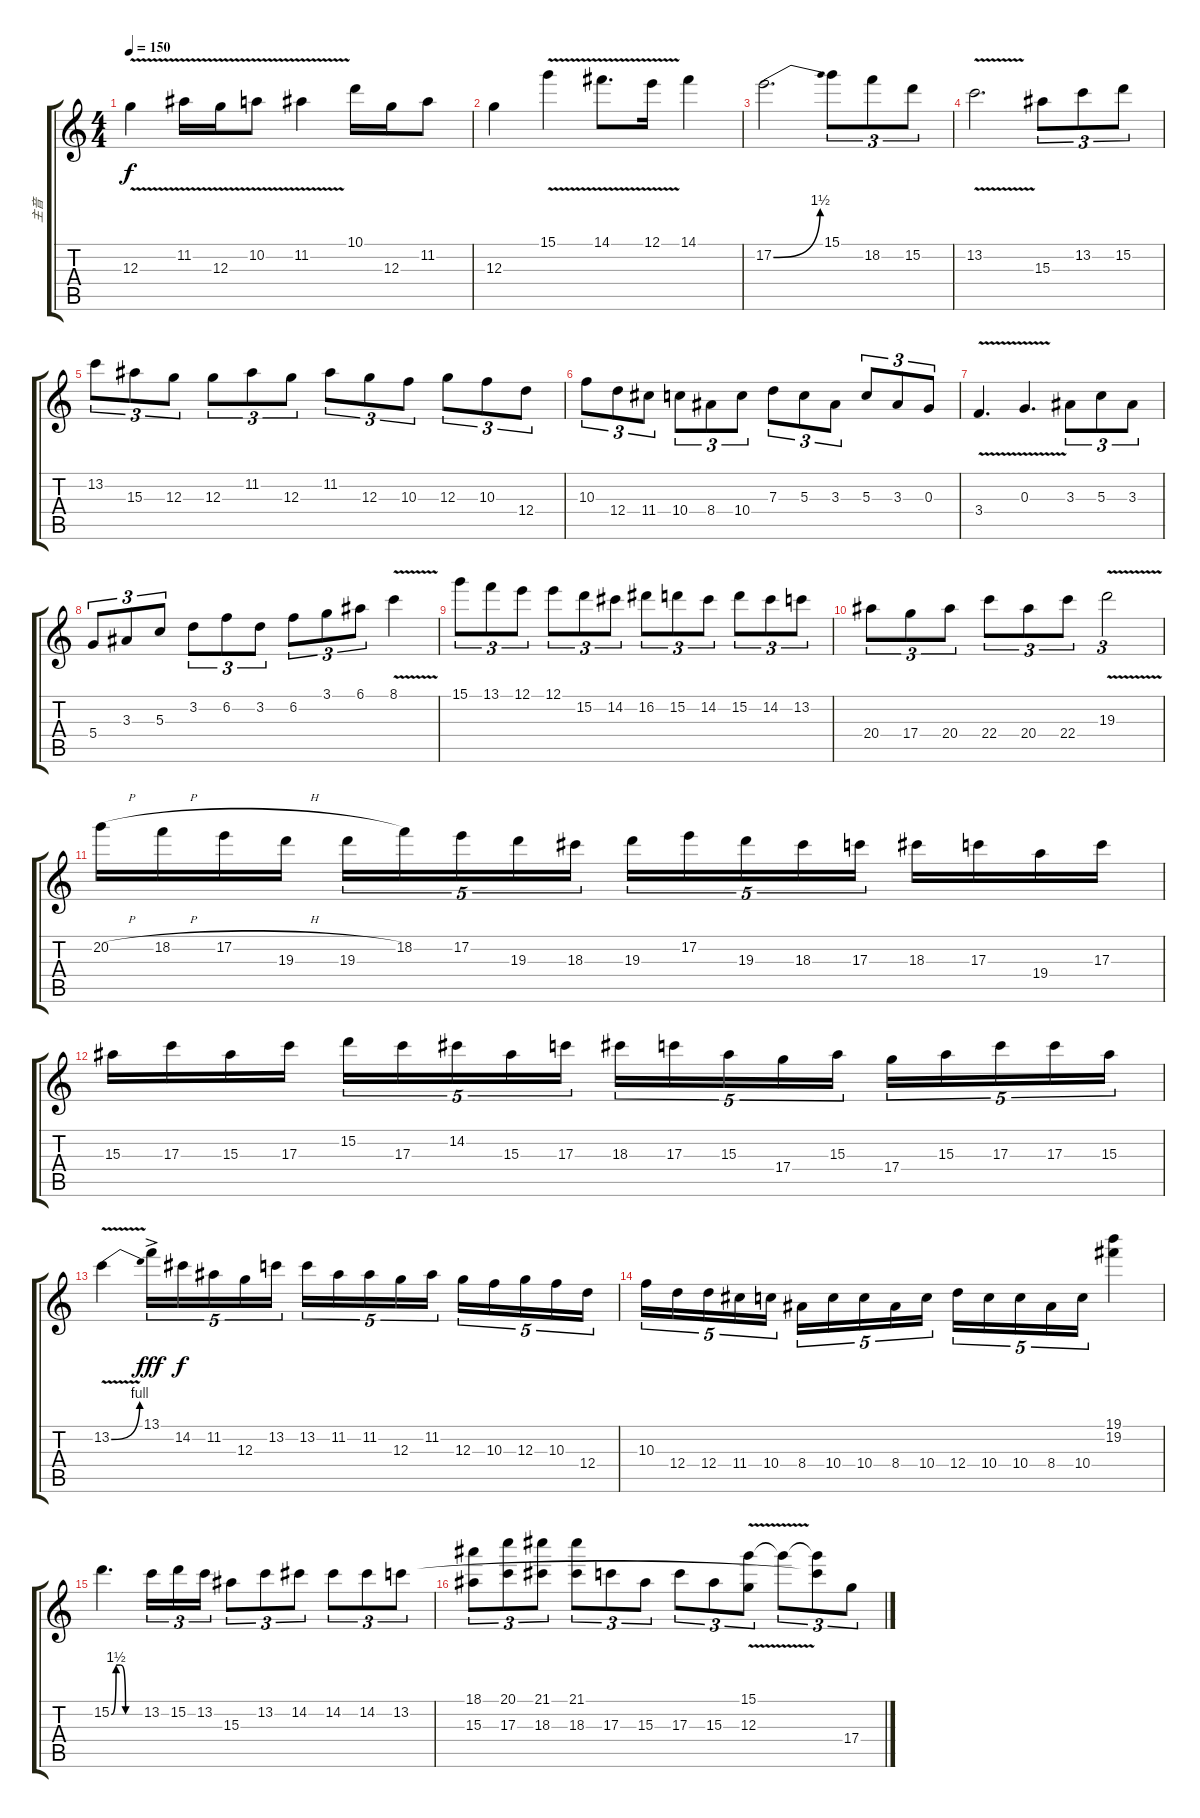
\track ("主音" "主音") {instrument overdrivenguitar}
\staff {score tabs}
\tuning (E4 B3 G3 D3 A2 E2) {hide}
\ts (4 4)
\tempo 150
\clef g2
\ks c
12.3{v}.4{dy f} 11.2{v}.16 12.3{v}.16 10.2{v}.8 11.2{v}.4 10.1.16 12.3.16 11.2.8 |
12.3.4 15.1{v}.4 14.1{v}.8{d} 12.1{v}.16 14.1.4 |
17.2{be (bend 0 0 60 6)}.2{d} 15.1.8{tu (3 2)} 18.2.8{tu (3 2)} 15.2.8{tu (3 2)} |
13.2{v}.2{d} 15.3.8{tu (3 2)} 13.2.8{tu (3 2)} 15.2.8{tu (3 2)} |
13.2.8{tu (3 2)} 15.3.8{tu (3 2)} 12.3.8{tu (3 2)} 12.3.8{tu (3 2)} 11.2.8{tu (3 2)} 12.3.8{tu (3 2)} 11.2.8{tu (3 2)} 12.3.8{tu (3 2)} 10.3.8{tu (3 2)} 12.3.8{tu (3 2)} 10.3.8{tu (3 2)} 12.4.8{tu (3 2)} |
10.3.8{tu (3 2)} 12.4.8{tu (3 2)} 11.4.8{tu (3 2)} 10.4.8{tu (3 2)} 8.4.8{tu (3 2)} 10.4.8{tu (3 2)} 7.3.8{tu (3 2)} 5.3.8{tu (3 2)} 3.3.8{tu (3 2)} 5.3.8{tu (3 2)} 3.3.8{tu (3 2)} 0.3.8{tu (3 2)} |
3.4{v}.4{d} 0.3{v}.4{d} 3.3.8{tu (3 2)} 5.3.8{tu (3 2)} 3.3.8{tu (3 2)} |
5.4.8{tu (3 2)} 3.3.8{tu (3 2)} 5.3.8{tu (3 2)} 3.2.8{tu (3 2)} 6.2.8{tu (3 2)} 3.2.8{tu (3 2)} 6.2.8{tu (3 2)} 3.1.8{tu (3 2)} 6.1.8{tu (3 2)} 8.1{v}.4 |
15.1.8{tu (3 2)} 13.1.8{tu (3 2)} 12.1.8{tu (3 2)} 12.1.8{tu (3 2)} 15.2.8{tu (3 2)} 14.2.8{tu (3 2)} 16.2.8{tu (3 2)} 15.2.8{tu (3 2)} 14.2.8{tu (3 2)} 15.2.8{tu (3 2)} 14.2.8{tu (3 2)} 13.2.8{tu (3 2)} |
20.4.8{tu (3 2)} 17.4.8{tu (3 2)} 20.4.8{tu (3 2)} 22.4.8{tu (3 2)} 20.4.8{tu (3 2)} 22.4.8{tu (3 2)} 19.3{v}.2{tu (3 2)} |
20.2{h}.16 18.2{h}.16 17.2{h}.16 19.3.16 19.3.16{tu (5 4)} 18.2.16{tu (5 4)} 17.2.16{tu (5 4)} 19.3.16{tu (5 4)} 18.3.16{tu (5 4)} 19.3.16{tu (5 4)} 17.2.16{tu (5 4)} 19.3.16{tu (5 4)} 18.3.16{tu (5 4)} 17.3.16{tu (5 4)} 18.3.16 17.3.16 19.4.16 17.3.16 |
15.3.16 17.3.16 15.3.16 17.3.16 15.2.16{tu (5 4)} 17.3.16{tu (5 4)} 14.2.16{tu (5 4)} 15.3.16{tu (5 4)} 17.3.16{tu (5 4)} 18.3.16{tu (5 4)} 17.3.16{tu (5 4)} 15.3.16{tu (5 4)} 17.4.16{tu (5 4)} 15.3.16{tu (5 4)} 17.4.16{tu (5 4)} 15.3.16{tu (5 4)} 17.3.16{tu (5 4)} 17.3.16{tu (5 4)} 15.3.16{tu (5 4)} |
13.2{be (bend 0 0 60 4) v}.4 13.1{ac}.16{tu (5 4) dy fff} 14.2.16{tu (5 4) dy f} 11.2.16{tu (5 4)} 12.3.16{tu (5 4)} 13.2.16{tu (5 4)} 13.2.16{tu (5 4)} 11.2.16{tu (5 4)} 11.2.16{tu (5 4)} 12.3.16{tu (5 4)} 11.2.16{tu (5 4)} 12.3.16{tu (5 4)} 10.3.16{tu (5 4)} 12.3.16{tu (5 4)} 10.3.16{tu (5 4)} 12.4.16{tu (5 4)} |
10.3.16{tu (5 4)} 12.4.16{tu (5 4)} 12.4.16{tu (5 4)} 11.4.16{tu (5 4)} 10.4.16{tu (5 4)} 8.4.16{tu (5 4)} 10.4.16{tu (5 4)} 10.4.16{tu (5 4)} 8.4.16{tu (5 4)} 10.4.16{tu (5 4)} 12.4.16{tu (5 4)} 10.4.16{tu (5 4)} 10.4.16{tu (5 4)} 8.4.16{tu (5 4)} 10.4.16{tu (5 4)} (19.1 19.2).4 |
15.2{be (custom 0 0 10 6 20 6 30 0 60 0)}.4{d} 13.2.16{tu (3 2)} 15.2.16{tu (3 2)} 13.2.16{tu (3 2)} 15.3.8{tu (3 2)} 13.2.8{tu (3 2)} 14.2.8{tu (3 2)} 14.2.8{tu (3 2)} 14.2.8{tu (3 2)} 13.2.8{tu (3 2)} |
(18.1 15.3).8{tu (3 2)} (20.1 17.3).8{tu (3 2)} (21.1 18.3).8{tu (3 2)} (21.1 18.3).8{tu (3 2)} 17.3.8{tu (3 2)} 15.3.8{tu (3 2)} 17.3.8{tu (3 2)} 15.3.8{tu (3 2)} (15.1{v} 12.3).8{tu (3 2)} 15.1{t}.8{tu (3 2)} (15.1{t} 13.2{t}).8{tu (3 2)} 17.4.8{tu (3 2)}
